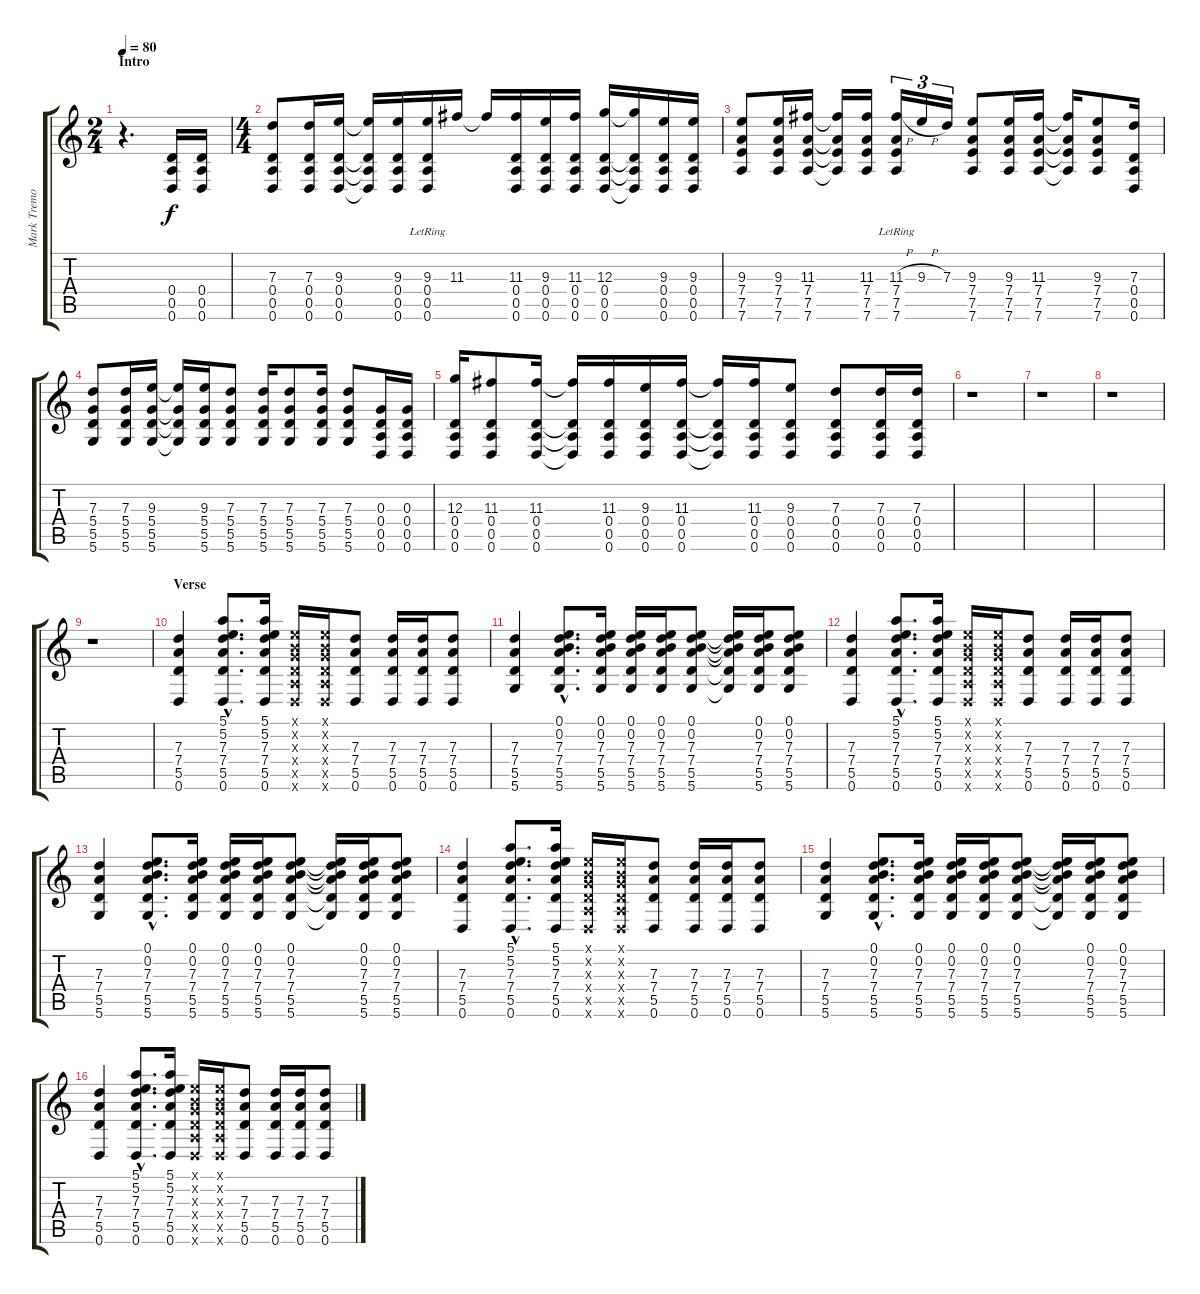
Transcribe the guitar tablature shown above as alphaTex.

\track ("Mark Tremonti" "Mark Tremo") {instrument electricguitarclean}
\staff {score tabs}
\tuning (E4 B3 G3 D3 A2 D2) {hide}
\ts (2 4)
\section ("" "Intro")
\tempo 80
\clef g2
\ks c
r.4{d dy f instrument electricguitarclean} (0.4 0.5 0.6).16 (0.4 0.5 0.6).16 |
\ts (4 4)
(7.3 0.4 0.5 0.6).8 (7.3 0.4 0.5 0.6).16 (9.3 0.4 0.5 0.6).16 (9.3{t} 0.4{t} 0.5{t} 0.6{t}).16 (9.3 0.4 0.5 0.6).16 (9.3 0.4{lr} 0.5{lr} 0.6{lr}).16 11.3.16 11.3{t}.16 (11.3 0.4 0.5 0.6).16 (9.3 0.4 0.5 0.6).16 (11.3 0.4 0.5 0.6).16 (12.3 0.4 0.5 0.6).16 (12.3{t} 0.4{t} 0.5{t} 0.6{t}).16 (9.3 0.4 0.5 0.6).16 (9.3 0.4 0.5 0.6).16 |
(9.3 7.4 7.5 7.6).8 (9.3 7.4 7.5 7.6).16 (11.3 7.4 7.5 7.6).16 (11.3{t} 7.4{t} 7.5{t} 7.6{t}).16 (11.3 7.4 7.5 7.6).16 (11.3{h} 7.4{lr} 7.5{lr} 7.6{lr}).16{tu (3 2)} 9.3{h}.16{tu (3 2)} 7.3.16{tu (3 2)} (9.3 7.4 7.5 7.6).8 (9.3 7.4 7.5 7.6).16 (11.3 7.4 7.5 7.6).16 (11.3{t} 7.4{t} 7.5{t} 7.6{t}).16 (9.3 7.4 7.5 7.6).8 (7.3 0.4 0.5 0.6).16 |
(7.3 5.4 5.5 5.6).8 (7.3 5.4 5.5 5.6).16 (9.3 5.4 5.5 5.6).16 (9.3{t} 5.4{t} 5.5{t} 5.6{t}).16 (9.3 5.4 5.5 5.6).16 (7.3 5.4 5.5 5.6).8 (7.3 5.4 5.5 5.6).16 (7.3 5.4 5.5 5.6).8 (7.3 5.4 5.5 5.6).16 (7.3 5.4 5.5 5.6).8 (0.3 0.4 0.5 0.6).16 (0.3 0.4 0.5 0.6).16 |
(12.3 0.4 0.5 0.6).16 (11.3 0.4 0.5 0.6).8 (11.3 0.4 0.5 0.6).16 (11.3{t} 0.4{t} 0.5{t} 0.6{t}).16 (11.3 0.4 0.5 0.6).16 (9.3 0.4 0.5 0.6).16 (11.3 0.4 0.5 0.6).16 (11.3{t} 0.4{t} 0.5{t} 0.6{t}).16 (11.3 0.4 0.5 0.6).16 (9.3 0.4 0.5 0.6).8 (7.3 0.4 0.5 0.6).8 (7.3 0.4 0.5 0.6).16 (7.3 0.4 0.5 0.6).16 |
r.1 |
r.1 |
r.1 |
r.1 |
\section ("" "Verse")
(7.3 7.4 5.5 0.6).4 (5.1{hac} 5.2{hac} 7.3{hac} 7.4{hac} 5.5{hac} 0.6{hac}).8{d} (5.1 5.2 7.3 7.4 5.5 0.6).16 (0.1{x} 0.2{x} 0.3{x} 0.4{x} 0.5{x} 0.6{x}).16 (0.1{x} 0.2{x} 0.3{x} 0.4{x} 0.5{x} 0.6{x}).16 (7.3 7.4 5.5 0.6).8 (7.3 7.4 5.5 0.6).16 (7.3 7.4 5.5 0.6).16 (7.3 7.4 5.5 0.6).8 |
(7.3 7.4 5.5 5.6).4 (0.1{hac} 0.2{hac} 7.3{hac} 7.4{hac} 5.5{hac} 5.6{hac}).8{d} (0.1 0.2 7.3 7.4 5.5 5.6).16 (0.1 0.2 7.3 7.4 5.5 5.6).16 (0.1 0.2 7.3 7.4 5.5 5.6).16 (0.1 0.2 7.3 7.4 5.5 5.6).8 (0.1{t} 0.2{t} 7.3{t} 7.4{t} 5.5{t} 5.6{t}).16 (0.1 0.2 7.3 7.4 5.5 5.6).16 (0.1 0.2 7.3 7.4 5.5 5.6).8 |
(7.3 7.4 5.5 0.6).4 (5.1{hac} 5.2{hac} 7.3{hac} 7.4{hac} 5.5{hac} 0.6{hac}).8{d} (5.1 5.2 7.3 7.4 5.5 0.6).16 (0.1{x} 0.2{x} 0.3{x} 0.4{x} 0.5{x} 0.6{x}).16 (0.1{x} 0.2{x} 0.3{x} 0.4{x} 0.5{x} 0.6{x}).16 (7.3 7.4 5.5 0.6).8 (7.3 7.4 5.5 0.6).16 (7.3 7.4 5.5 0.6).16 (7.3 7.4 5.5 0.6).8 |
(7.3 7.4 5.5 5.6).4 (0.1{hac} 0.2{hac} 7.3{hac} 7.4{hac} 5.5{hac} 5.6{hac}).8{d} (0.1 0.2 7.3 7.4 5.5 5.6).16 (0.1 0.2 7.3 7.4 5.5 5.6).16 (0.1 0.2 7.3 7.4 5.5 5.6).16 (0.1 0.2 7.3 7.4 5.5 5.6).8 (0.1{t} 0.2{t} 7.3{t} 7.4{t} 5.5{t} 5.6{t}).16 (0.1 0.2 7.3 7.4 5.5 5.6).16 (0.1 0.2 7.3 7.4 5.5 5.6).8 |
(7.3 7.4 5.5 0.6).4 (5.1{hac} 5.2{hac} 7.3{hac} 7.4{hac} 5.5{hac} 0.6{hac}).8{d} (5.1 5.2 7.3 7.4 5.5 0.6).16 (0.1{x} 0.2{x} 0.3{x} 0.4{x} 0.5{x} 0.6{x}).16 (0.1{x} 0.2{x} 0.3{x} 0.4{x} 0.5{x} 0.6{x}).16 (7.3 7.4 5.5 0.6).8 (7.3 7.4 5.5 0.6).16 (7.3 7.4 5.5 0.6).16 (7.3 7.4 5.5 0.6).8 |
(7.3 7.4 5.5 5.6).4 (0.1{hac} 0.2{hac} 7.3{hac} 7.4{hac} 5.5{hac} 5.6{hac}).8{d} (0.1 0.2 7.3 7.4 5.5 5.6).16 (0.1 0.2 7.3 7.4 5.5 5.6).16 (0.1 0.2 7.3 7.4 5.5 5.6).16 (0.1 0.2 7.3 7.4 5.5 5.6).8 (0.1{t} 0.2{t} 7.3{t} 7.4{t} 5.5{t} 5.6{t}).16 (0.1 0.2 7.3 7.4 5.5 5.6).16 (0.1 0.2 7.3 7.4 5.5 5.6).8 |
(7.3 7.4 5.5 0.6).4 (5.1{hac} 5.2{hac} 7.3{hac} 7.4{hac} 5.5{hac} 0.6{hac}).8{d} (5.1 5.2 7.3 7.4 5.5 0.6).16 (0.1{x} 0.2{x} 0.3{x} 0.4{x} 0.5{x} 0.6{x}).16 (0.1{x} 0.2{x} 0.3{x} 0.4{x} 0.5{x} 0.6{x}).16 (7.3 7.4 5.5 0.6).8 (7.3 7.4 5.5 0.6).16 (7.3 7.4 5.5 0.6).16 (7.3 7.4 5.5 0.6).8
